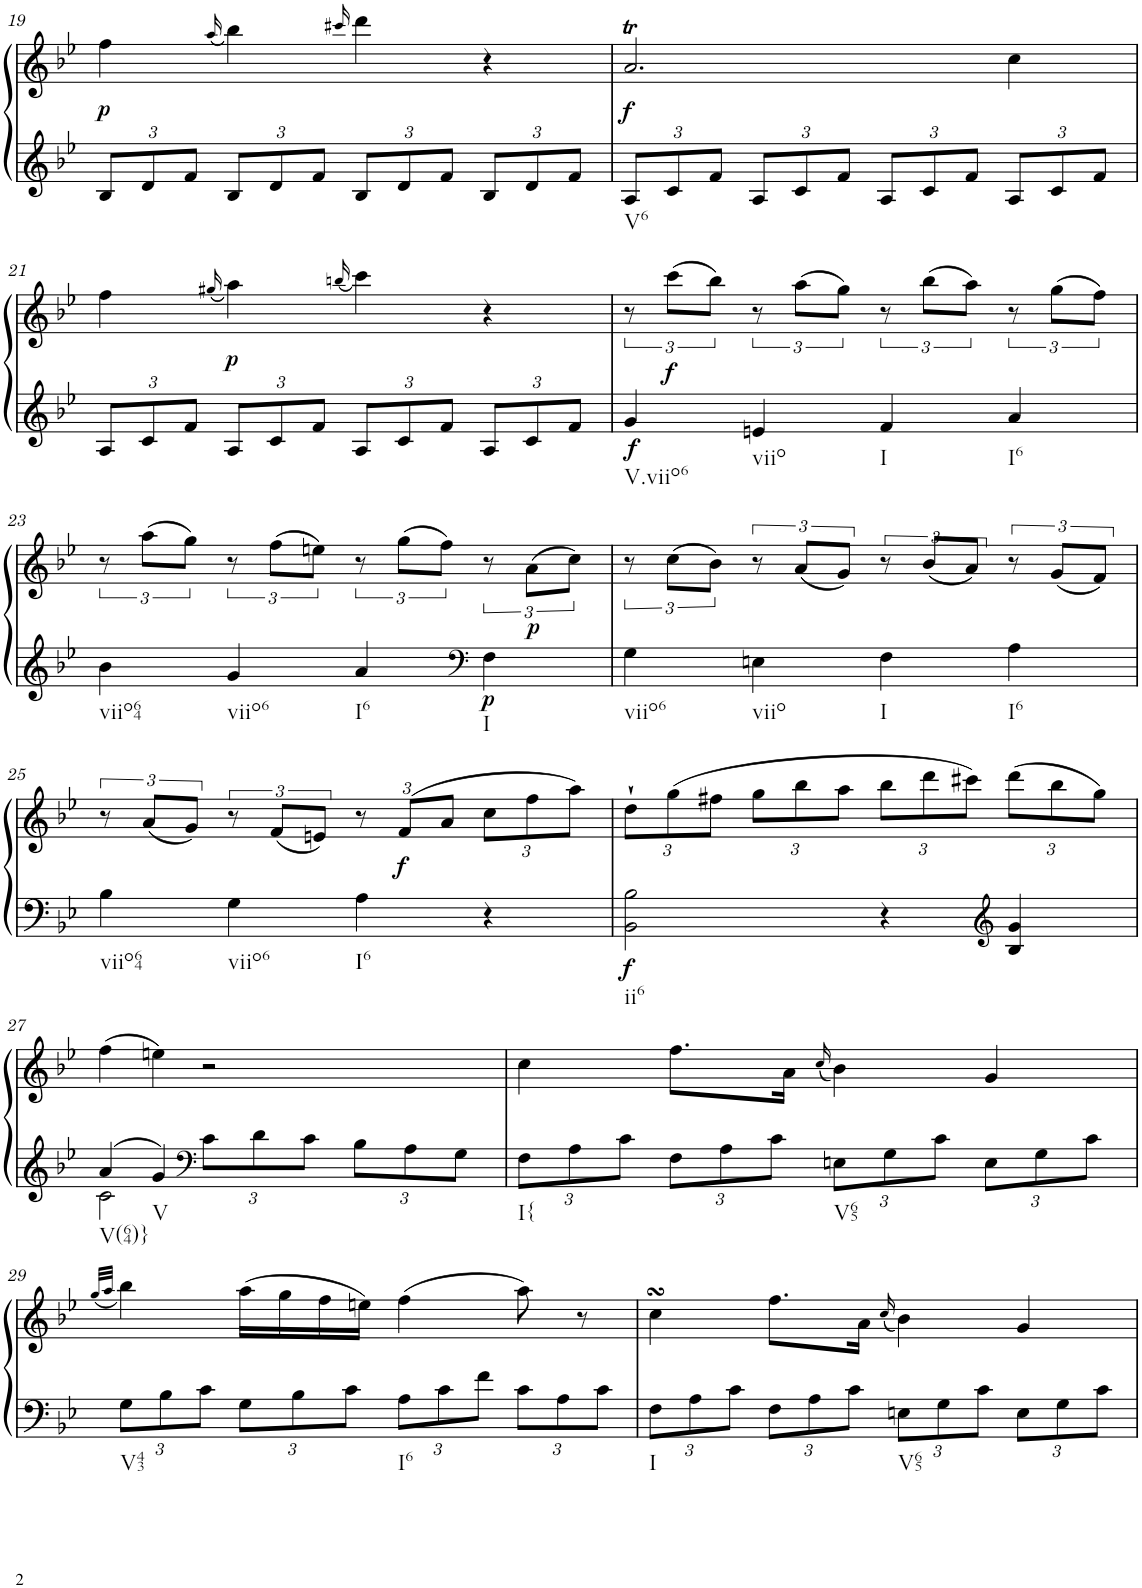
**kern	**kern	**dynam
*part1	*part1	*part1
*staff2	*staff1	*staff1/2
*I"Klavier linke Hand	*	*
!!LO:PB:g=z
*clefF4	*clefG2	*
*k[b-e-]	*k[b-e-]	*
*M2/2	*M2/2	*
*met(c|)	*met(c|)	*
*Xbrackettup	*	*
=19	=19	=19
!	!	!LO:DY:b
12B-/L	4ff\	p
12d/	.	.
12f/J	.	.
.	(16qaa/	.
12B-/L	4bb-\)	.
12d/	.	.
12f/J	.	.
.	16qccc#X/	.
12B-/L	4ddd\	.
12d/	.	.
12f/J	.	.
12B-/L	4r	.
12d/	.	.
12f/J	.	.
=20	=20	=20
!LO:TX:b:t=V6	!	!
!	!	!LO:DY:b
12A/L	2.at/	f
12c/	.	.
12f/J	.	.
12A/L	.	.
12c/	.	.
12f/J	.	.
12A/L	.	.
12c/	.	.
12f/J	.	.
12A/L	4cc\	.
12c/	.	.
12f/J	.	.
!!LO:LB:g=z
=21	=21	=21
12A/L	4ff\	.
12c/	.	.
12f/J	.	.
.	(16qgg#X/	.
!	!	!LO:DY:b
12A/L	4aa\)	p
12c/	.	.
12f/J	.	.
.	(16qbbn/	.
12A/L	4ccc\)	.
12c/	.	.
12f/J	.	.
12A/L	4r	.
12c/	.	.
12f/J	.	.
=22	=22	=22
!LO:TX:b:t=V.viio6	!	!
!	!	!LO:DY:b=2
4g/	12r	f
!	!	!LO:DY:b
.	(12ccc\L	f
.	12bb-\J)	.
!LO:TX:b:t=viio	!	!
4en/	12r	.
.	(12aa\L	.
.	12gg\J)	.
!LO:TX:b:t=I	!	!
4f/	12r	.
.	(12bb-\L	.
.	12aa\J)	.
!LO:TX:b:t=I6	!	!
4a/	12r	.
.	(12gg\L	.
.	12ff\J)	.
!!LO:LB:g=z
=23	=23	=23
!LO:TX:b:t=viio64	!	!
4b-\	12r	.
.	(12aa\L	.
.	12gg\J)	.
!LO:TX:b:t=viio6	!	!
4g/	12r	.
.	(12ff\L	.
.	12een\J)	.
!LO:TX:b:t=I6	!	!
4a/	12r	.
.	(12gg\L	.
.	12ff\J)	.
*clefF4	*	*
!LO:TX:b:t=I	!	!
!	!	!LO:DY:b=2
!	!	!LO:DY:n=1:a=2
4F\	12r	p p
.	(12a\L	.
.	12cc\J)	.
=24	=24	=24
!LO:TX:b:t=viio6	!	!
4G\	12r	.
.	(12cc\L	.
.	12b-\J)	.
!LO:TX:b:t=viio	!	!
4En\	12r	.
.	(12a/L	.
.	12g/J)	.
!LO:TX:b:t=I	!	!
4F\	12r	.
.	(12b-/L	.
.	12a/J)	.
!LO:TX:b:t=I6	!	!
4A\	12r	.
.	(12g/L	.
.	12f/J)	.
!!LO:LB:g=z
=25	=25	=25
!LO:TX:b:t=viio64	!	!
4B-\	12r	.
.	(12a/L	.
.	12g/J)	.
!LO:TX:b:t=viio6	!	!
4G\	12r	.
.	(12f/L	.
.	12en/J)	.
*	*Xbrackettup	*
!LO:TX:b:t=I6	!	!
4A\	12r	.
!	!	!LO:DY:b
.	(12f/L	f
.	12a/J	.
4r	12cc\L	.
.	12ff\	.
.	12aa\J)	.
=26	=26	=26
!LO:TX:b:t=ii6	!	!
!	!	!LO:DY:b=2
2BB-\ 2B-\	12dd`\L	f
.	(12gg\	.
.	12ff#X\J	.
.	12gg\L	.
.	12bb-\	.
.	12aa\J	.
4r	12bb-\L	.
.	12ddd\	.
.	12ccc#X\J)	.
*clefG2	*	*
4B-/ 4g/	(12ddd\L	.
.	12bb-\	.
.	12gg\J)	.
!!LO:LB:g=z
=27	=27	=27
*^	*	*
!LO:TX:b:t=V(64)}	!	!	!
4a/	2c\	(4ff\	.
!LO:TX:b:t=V	!	!	!
4g/	.	4een\)	.
*clefF4	*	*	*
12c\L	2ryy	2r	.
12d\	.	.	.
12c\J	.	.	.
12B-\L	.	.	.
12A\	.	.	.
12G\J	.	.	.
*v	*v	*	*
=28	=28	=28
!LO:TX:b:t=I{	!	!
12F\L	4cc\	.
12A\	.	.
12c\J	.	.
12F\L	8.ff\L	.
12A\	.	.
12c\J	.	.
.	16a\Jk	.
.	(16qcc/	.
!LO:TX:b:t=V65	!	!
12En\L	4b-\)	.
12G\	.	.
12c\J	.	.
12E\L	4g/	.
12G\	.	.
12c\J	.	.
!!LO:LB:g=z
=29	=29	=29
.	(32qgg/LLL	.
.	32qaa/JJJ	.
!LO:TX:b:t=V43	!	!
12G\L	4bb-\)	.
12B-\	.	.
12c\J	.	.
12G\L	(16aa\LL	.
.	16gg\	.
12B-\	.	.
.	16ff\	.
12c\J	.	.
.	16een\JJ)	.
!LO:TX:b:t=I6	!	!
12A\L	(4ff\	.
12c\	.	.
12f\J	.	.
12c\L	8aa\)	.
12A\	.	.
.	8r	.
12c\J	.	.
=30	=30	=30
!LO:TX:b:t=I	!	!
12F\L	4ccsSSS\	.
12A\	.	.
12c\J	.	.
12F\L	8.ff\L	.
12A\	.	.
12c\J	.	.
.	16a\Jk	.
.	(16qcc/	.
!LO:TX:b:t=V65	!	!
12En\L	4b-\)	.
12G\	.	.
12c\J	.	.
12E\L	4g/	.
12G\	.	.
12c\J	.	.
=	=	=
*-	*-	*-
